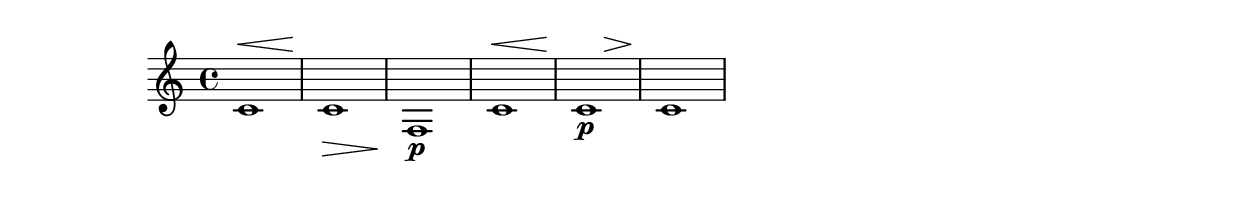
\version "2.16.0"

\header {
  texidoc = "If a dynamic has an explicit direction that differs from the 
dynamic line spanner's direction, automatically break the dynamic line spanner.
"
}

\relative c' {
  c1^\<
  c1_\>
  f,1\p

  c'1^\<
  c1_\p^\>
  c1\!
}
